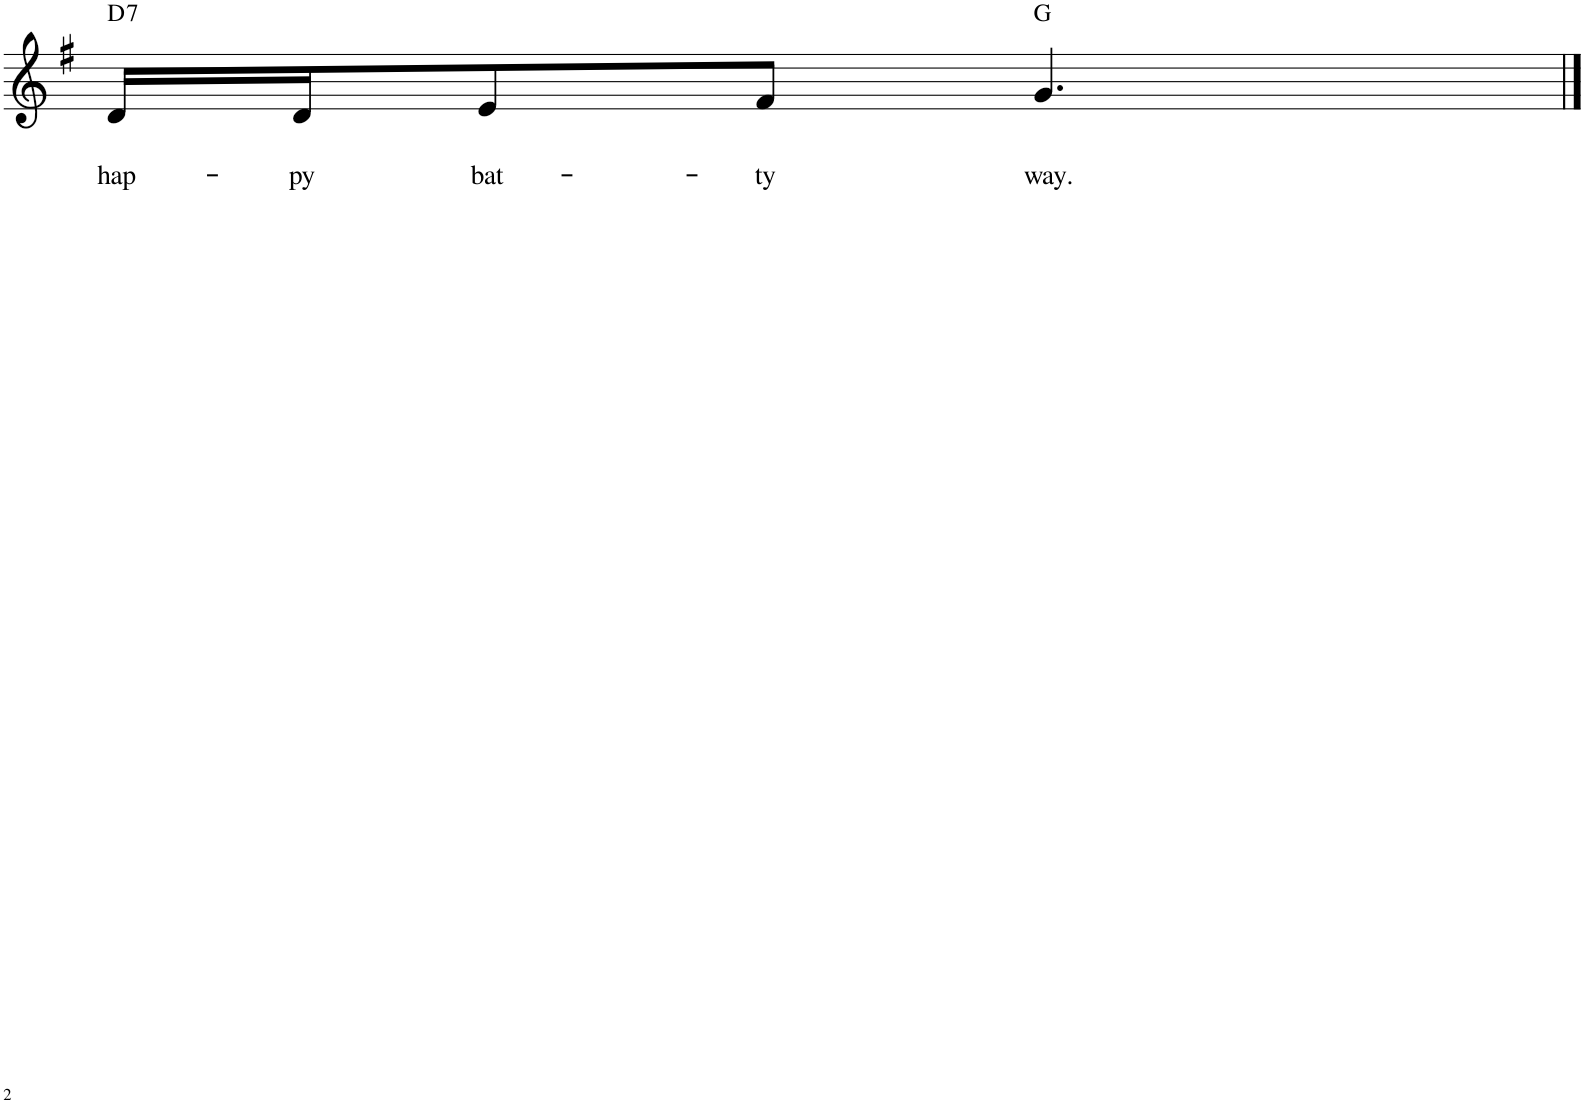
**kern	**text	**harte
*part1	*part1	*part1
*staff1	*staff1	*
*I"Piano	*	*
*I'Pno.	*	*
!!LO:PB:g=z
*clefG2	*	*
*k[f#]	*	*
*M6/8	*	*
=18	=18	=18
!	!LO:LY:b	!LO:H:kt=7
16d/LL	hap-	D:7
!	!LO:LY:b	!
16d/J	-py	.
!	!LO:LY:b	!
8e/	bat-	.
!	!LO:LY:b	!
8f#/J	-ty	.
!	!LO:LY:b	!
4.g/	way.	G:maj
==	==	==
*-	*-	*-
